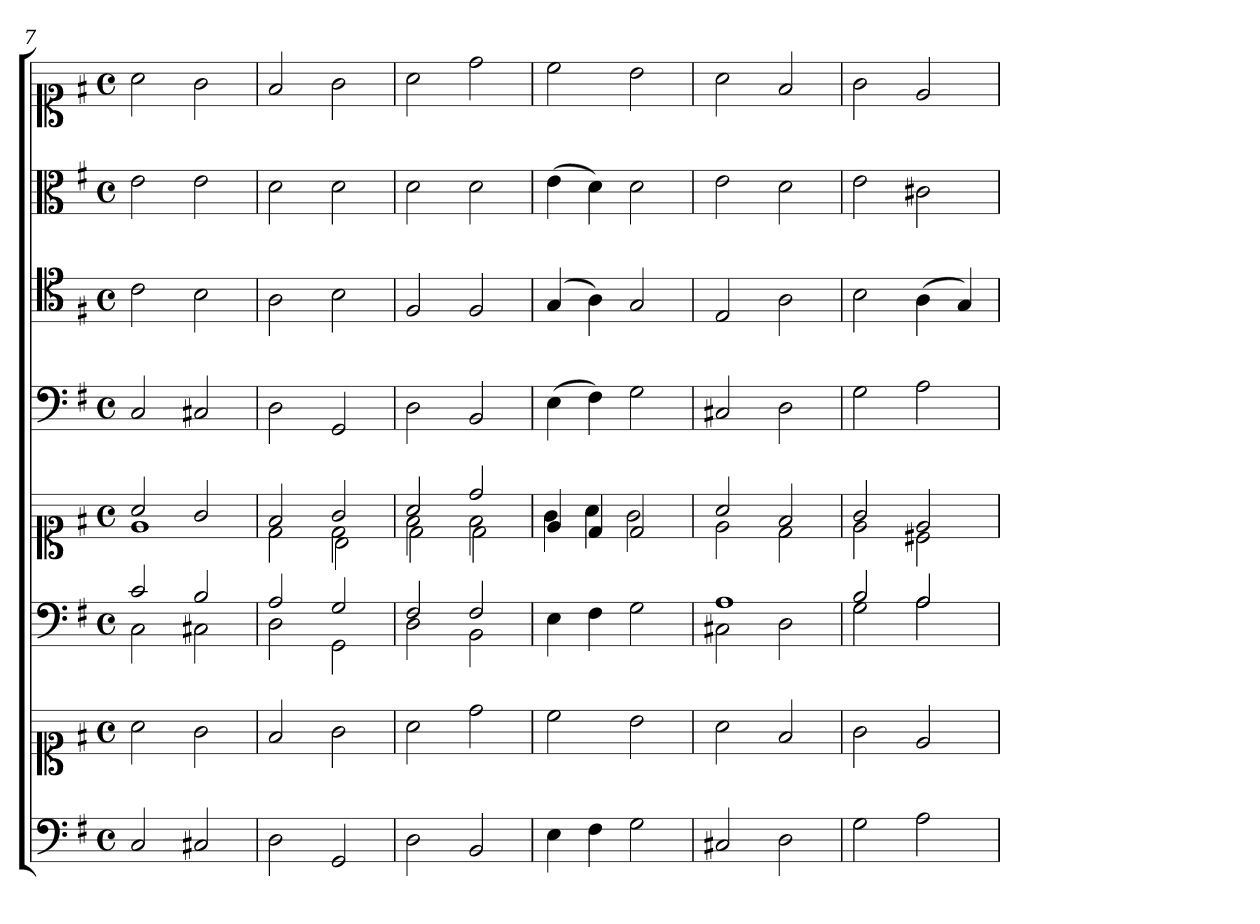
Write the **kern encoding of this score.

**kern	**kern	**kern	**kern	**kern	**kern	**kern	**kern
*part6	*part6	*part5	*part5	*part4	*part3	*part2	*part1
*staff8	*staff7	*staff6	*staff5	*staff4	*staff3	*staff2	*staff1
*clefF4	*clefC1	*clefF4	*clefC1	*clefF4	*clefC4	*clefC3	*clefC1
*k[f#]	*k[f#]	*k[f#]	*k[f#]	*k[f#]	*k[f#]	*k[f#]	*k[f#]
*G:	*G:	*G:	*G:	*G:	*G:	*G:	*G:
*M4/4	*M4/4	*M4/4	*M4/4	*M4/4	*M4/4	*M4/4	*M4/4
*met(c)	*met(c)	*met(c)	*met(c)	*met(c)	*met(c)	*met(c)	*met(c)
=7	=7	=7	=7	=7	=7	=7	=7
*	*	*^	*^	*	*	*	*
2C	2a	2c	2C	2a	1e	2C	2c	2e	2a
2C#X	2g	2B	2C#X	2g	.	2C#X	2B	2e	2g
=8	=8	=8	=8	=8	=8	=8	=8	=8	=8
*	*	*	*	*	*^	*	*	*	*
2D	2f#	2A	2D	2f#	2d	2ryy	2D	2A	2d	2f#
2GG	2g	2G	2GG	2g	2d	2B\	2GG	2B	2d	2g
=9	=9	=9	=9	=9	=9	=9	=9	=9	=9	=9
2D	2a	2F#	2D	2a	2f#	2d\	2D	2F#	2d	2a
2BB	2dd	2F#	2BB	2dd	2f#	2d\	2BB	2F#	2d	2dd
*	*	*v	*v	*	*	*	*	*	*	*
*	*	*	*	*v	*v	*	*	*	*
=10	=10	=10	=10	=10	=10	=10	=10	=10
4E	2cc	4E	4e	4g	(4E	(4G	(4e	2cc
4F#	.	4F#	4d	4a	4F#)	4A)	4d)	.
2G	2b	2G	2d	2g	2G	2G	2d	2b
=11	=11	=11	=11	=11	=11	=11	=11	=11
*	*	*^	*	*	*	*	*	*
2C#X	2a	1A	2C#X	2a	2e	2C#X	2E	2e	2a
2D	2f#	.	2D	2f#	2d	2D	2A	2d	2f#
=12	=12	=12	=12	=12	=12	=12	=12	=12	=12
2G	2g	2B	2G	2g	2e	2G	2B	2e	2g
2A	2e	2A	2A	2e	2c#X	2A	(4A	2c#X	2e
.	.	.	.	.	.	.	4G)	.	.
*	*	*v	*v	*	*	*	*	*	*
*	*	*	*v	*v	*	*	*	*
=	=	=	=	=	=	=	=
*-	*-	*-	*-	*-	*-	*-	*-
